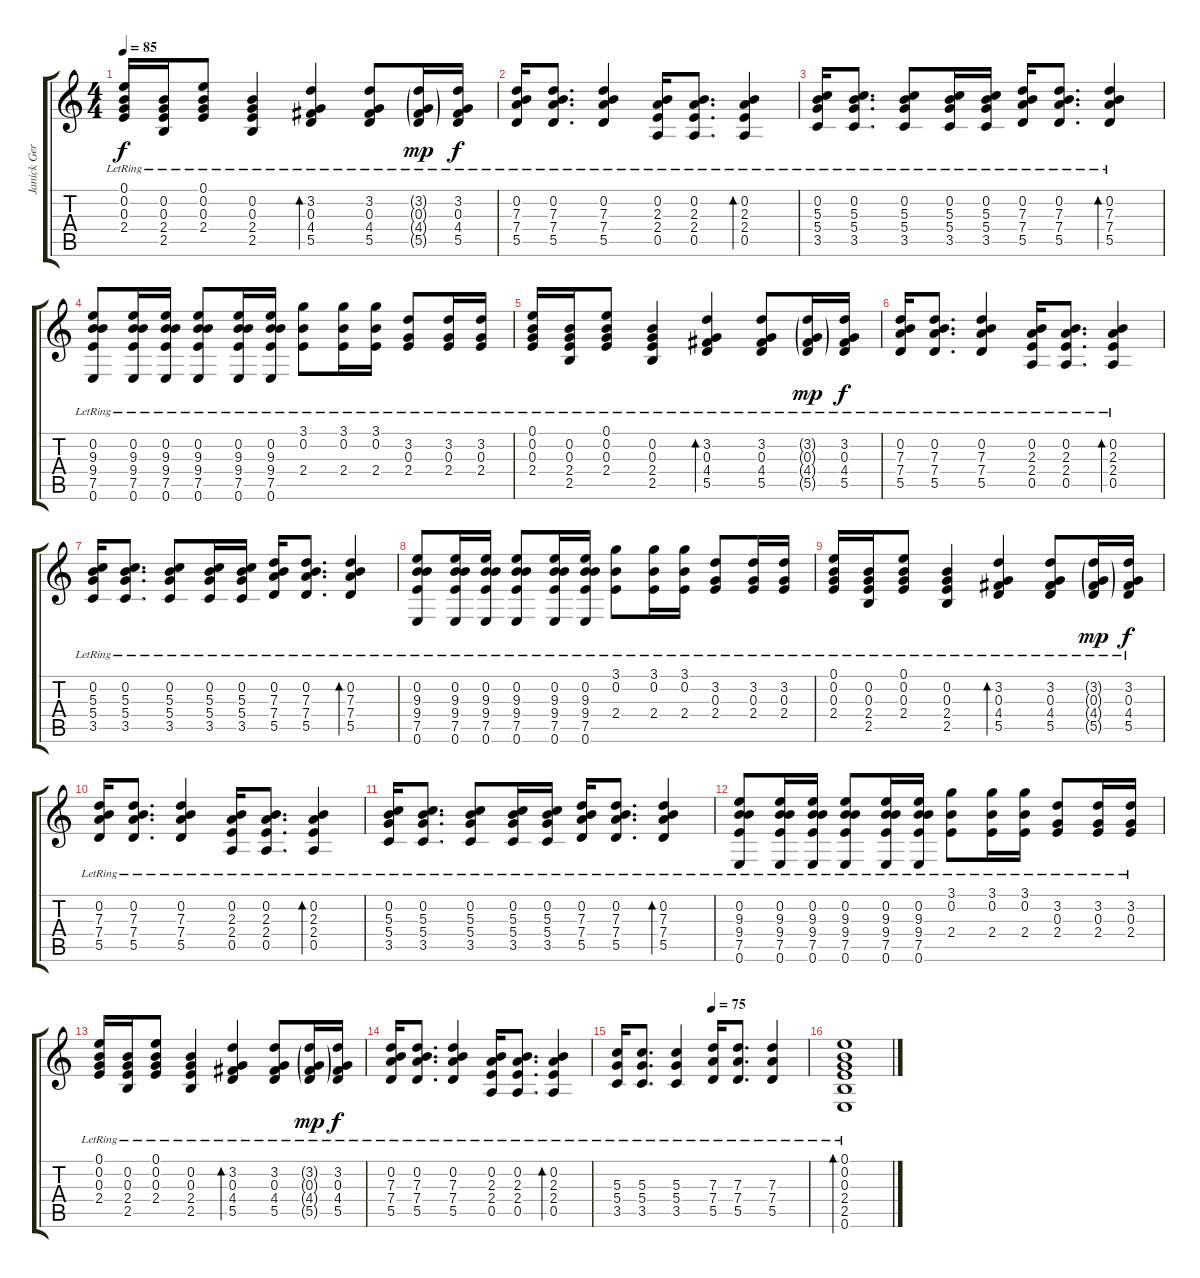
\track ("Janick Gers" "Janick Ger") {instrument overdrivenguitar}
\staff {score tabs}
\tuning (E4 B3 G3 D3 A2 E2) {hide}
\ts (4 4)
\tempo 85
\clef g2
\ks c
(0.1{lr} 0.2{lr} 0.3{lr} 2.4{lr}).16{dy f} (0.2{lr} 0.3{lr} 2.4{lr} 2.5{lr}).16 (0.1{lr} 0.2{lr} 0.3{lr} 2.4{lr}).8 (0.2{lr} 0.3{lr} 2.4{lr} 2.5{lr}).4 (3.2{lr} 0.3{lr} 4.4{lr} 5.5{lr}).4{bd 120} (3.2{lr} 0.3{lr} 4.4{lr} 5.5{lr}).8 (3.2{g lr} 0.3{g lr} 4.4{g lr} 5.5{g lr}).16{dy mp} (3.2{lr} 0.3{lr} 4.4{lr} 5.5{lr}).16{dy f} |
(0.2{lr} 7.3{lr} 7.4{lr} 5.5{lr}).16 (0.2{lr} 7.3{lr} 7.4{lr} 5.5{lr}).8{d} (0.2{lr} 7.3{lr} 7.4{lr} 5.5{lr}).4 (0.2{lr} 2.3{lr} 2.4{lr} 0.5{lr}).16 (0.2{lr} 2.3{lr} 2.4{lr} 0.5{lr}).8{d} (0.2{lr} 2.3{lr} 2.4{lr} 0.5{lr}).4{bd 120} |
(0.2{lr} 5.3{lr} 5.4{lr} 3.5{lr}).16 (0.2{lr} 5.3{lr} 5.4{lr} 3.5{lr}).8{d} (0.2{lr} 5.3{lr} 5.4{lr} 3.5{lr}).8 (0.2{lr} 5.3{lr} 5.4{lr} 3.5{lr}).16 (0.2{lr} 5.3{lr} 5.4{lr} 3.5{lr}).16 (0.2{lr} 7.3{lr} 7.4{lr} 5.5{lr}).16 (0.2{lr} 7.3{lr} 7.4{lr} 5.5{lr}).8{d} (0.2{lr} 7.3{lr} 7.4{lr} 5.5{lr}).4{bd 120} |
(0.2{lr} 9.3{lr} 9.4{lr} 7.5{lr} 0.6{lr}).8 (0.2{lr} 9.3{lr} 9.4{lr} 7.5{lr} 0.6{lr}).16 (0.2{lr} 9.3{lr} 9.4{lr} 7.5{lr} 0.6{lr}).16 (0.2{lr} 9.3{lr} 9.4{lr} 7.5{lr} 0.6{lr}).8 (0.2{lr} 9.3{lr} 9.4{lr} 7.5{lr} 0.6{lr}).16 (0.2{lr} 9.3{lr} 9.4{lr} 7.5{lr} 0.6{lr}).16 (3.1{lr} 0.2{lr} 2.4{lr}).8 (3.1{lr} 0.2{lr} 2.4{lr}).16 (3.1{lr} 0.2{lr} 2.4{lr}).16 (3.2{lr} 0.3{lr} 2.4{lr}).8 (3.2{lr} 0.3{lr} 2.4{lr}).16 (3.2{lr} 0.3{lr} 2.4{lr}).16 |
(0.1{lr} 0.2{lr} 0.3{lr} 2.4{lr}).16 (0.2{lr} 0.3{lr} 2.4{lr} 2.5{lr}).16 (0.1{lr} 0.2{lr} 0.3{lr} 2.4{lr}).8 (0.2{lr} 0.3{lr} 2.4{lr} 2.5{lr}).4 (3.2{lr} 0.3{lr} 4.4{lr} 5.5{lr}).4{bd 120} (3.2{lr} 0.3{lr} 4.4{lr} 5.5{lr}).8 (3.2{g lr} 0.3{g lr} 4.4{g lr} 5.5{g lr}).16{dy mp} (3.2{lr} 0.3{lr} 4.4{lr} 5.5{lr}).16{dy f} |
(0.2{lr} 7.3{lr} 7.4{lr} 5.5{lr}).16 (0.2{lr} 7.3{lr} 7.4{lr} 5.5{lr}).8{d} (0.2{lr} 7.3{lr} 7.4{lr} 5.5{lr}).4 (0.2{lr} 2.3{lr} 2.4{lr} 0.5{lr}).16 (0.2{lr} 2.3{lr} 2.4{lr} 0.5{lr}).8{d} (0.2{lr} 2.3{lr} 2.4{lr} 0.5{lr}).4{bd 120} |
(0.2{lr} 5.3{lr} 5.4{lr} 3.5{lr}).16 (0.2{lr} 5.3{lr} 5.4{lr} 3.5{lr}).8{d} (0.2{lr} 5.3{lr} 5.4{lr} 3.5{lr}).8 (0.2{lr} 5.3{lr} 5.4{lr} 3.5{lr}).16 (0.2{lr} 5.3{lr} 5.4{lr} 3.5{lr}).16 (0.2{lr} 7.3{lr} 7.4{lr} 5.5{lr}).16 (0.2{lr} 7.3{lr} 7.4{lr} 5.5{lr}).8{d} (0.2{lr} 7.3{lr} 7.4{lr} 5.5{lr}).4{bd 120} |
(0.2{lr} 9.3{lr} 9.4{lr} 7.5{lr} 0.6{lr}).8 (0.2{lr} 9.3{lr} 9.4{lr} 7.5{lr} 0.6{lr}).16 (0.2{lr} 9.3{lr} 9.4{lr} 7.5{lr} 0.6{lr}).16 (0.2{lr} 9.3{lr} 9.4{lr} 7.5{lr} 0.6{lr}).8 (0.2{lr} 9.3{lr} 9.4{lr} 7.5{lr} 0.6{lr}).16 (0.2{lr} 9.3{lr} 9.4{lr} 7.5{lr} 0.6{lr}).16 (3.1{lr} 0.2{lr} 2.4{lr}).8 (3.1{lr} 0.2{lr} 2.4{lr}).16 (3.1{lr} 0.2{lr} 2.4{lr}).16 (3.2{lr} 0.3{lr} 2.4{lr}).8 (3.2{lr} 0.3{lr} 2.4{lr}).16 (3.2{lr} 0.3{lr} 2.4{lr}).16 |
(0.1{lr} 0.2{lr} 0.3{lr} 2.4{lr}).16 (0.2{lr} 0.3{lr} 2.4{lr} 2.5{lr}).16 (0.1{lr} 0.2{lr} 0.3{lr} 2.4{lr}).8 (0.2{lr} 0.3{lr} 2.4{lr} 2.5{lr}).4 (3.2{lr} 0.3{lr} 4.4{lr} 5.5{lr}).4{bd 120} (3.2{lr} 0.3{lr} 4.4{lr} 5.5{lr}).8 (3.2{g lr} 0.3{g lr} 4.4{g lr} 5.5{g lr}).16{dy mp} (3.2{lr} 0.3{lr} 4.4{lr} 5.5{lr}).16{dy f} |
(0.2{lr} 7.3{lr} 7.4{lr} 5.5{lr}).16 (0.2{lr} 7.3{lr} 7.4{lr} 5.5{lr}).8{d} (0.2{lr} 7.3{lr} 7.4{lr} 5.5{lr}).4 (0.2{lr} 2.3{lr} 2.4{lr} 0.5{lr}).16 (0.2{lr} 2.3{lr} 2.4{lr} 0.5{lr}).8{d} (0.2{lr} 2.3{lr} 2.4{lr} 0.5{lr}).4{bd 120} |
(0.2{lr} 5.3{lr} 5.4{lr} 3.5{lr}).16 (0.2{lr} 5.3{lr} 5.4{lr} 3.5{lr}).8{d} (0.2{lr} 5.3{lr} 5.4{lr} 3.5{lr}).8 (0.2{lr} 5.3{lr} 5.4{lr} 3.5{lr}).16 (0.2{lr} 5.3{lr} 5.4{lr} 3.5{lr}).16 (0.2{lr} 7.3{lr} 7.4{lr} 5.5{lr}).16 (0.2{lr} 7.3{lr} 7.4{lr} 5.5{lr}).8{d} (0.2{lr} 7.3{lr} 7.4{lr} 5.5{lr}).4{bd 120} |
(0.2{lr} 9.3{lr} 9.4{lr} 7.5{lr} 0.6{lr}).8 (0.2{lr} 9.3{lr} 9.4{lr} 7.5{lr} 0.6{lr}).16 (0.2{lr} 9.3{lr} 9.4{lr} 7.5{lr} 0.6{lr}).16 (0.2{lr} 9.3{lr} 9.4{lr} 7.5{lr} 0.6{lr}).8 (0.2{lr} 9.3{lr} 9.4{lr} 7.5{lr} 0.6{lr}).16 (0.2{lr} 9.3{lr} 9.4{lr} 7.5{lr} 0.6{lr}).16 (3.1{lr} 0.2{lr} 2.4{lr}).8 (3.1{lr} 0.2{lr} 2.4{lr}).16 (3.1{lr} 0.2{lr} 2.4{lr}).16 (3.2{lr} 0.3{lr} 2.4{lr}).8 (3.2{lr} 0.3{lr} 2.4{lr}).16 (3.2{lr} 0.3{lr} 2.4{lr}).16 |
(0.1{lr} 0.2{lr} 0.3{lr} 2.4{lr}).16 (0.2{lr} 0.3{lr} 2.4{lr} 2.5{lr}).16 (0.1{lr} 0.2{lr} 0.3{lr} 2.4{lr}).8 (0.2{lr} 0.3{lr} 2.4{lr} 2.5{lr}).4 (3.2{lr} 0.3{lr} 4.4{lr} 5.5{lr}).4{bd 120} (3.2{lr} 0.3{lr} 4.4{lr} 5.5{lr}).8 (3.2{g lr} 0.3{g lr} 4.4{g lr} 5.5{g lr}).16{dy mp} (3.2{lr} 0.3{lr} 4.4{lr} 5.5{lr}).16{dy f} |
(0.2{lr} 7.3{lr} 7.4{lr} 5.5{lr}).16 (0.2{lr} 7.3{lr} 7.4{lr} 5.5{lr}).8{d} (0.2{lr} 7.3{lr} 7.4{lr} 5.5{lr}).4 (0.2{lr} 2.3{lr} 2.4{lr} 0.5{lr}).16 (0.2{lr} 2.3{lr} 2.4{lr} 0.5{lr}).8{d} (0.2{lr} 2.3{lr} 2.4{lr} 0.5{lr}).4{bd 120} |
\tempo (75 0.5)
(5.3{lr} 5.4{lr} 3.5{lr}).16 (5.3{lr} 5.4{lr} 3.5{lr}).8{d} (5.3{lr} 5.4{lr} 3.5{lr}).4 (7.3{lr} 7.4{lr} 5.5{lr}).16 (7.3{lr} 7.4{lr} 5.5{lr}).8{d} (7.3{lr} 7.4{lr} 5.5{lr}).4 |
(0.1{lr} 0.2{lr} 0.3{lr} 2.4{lr} 2.5{lr} 0.6{lr}).1{bd 240}
